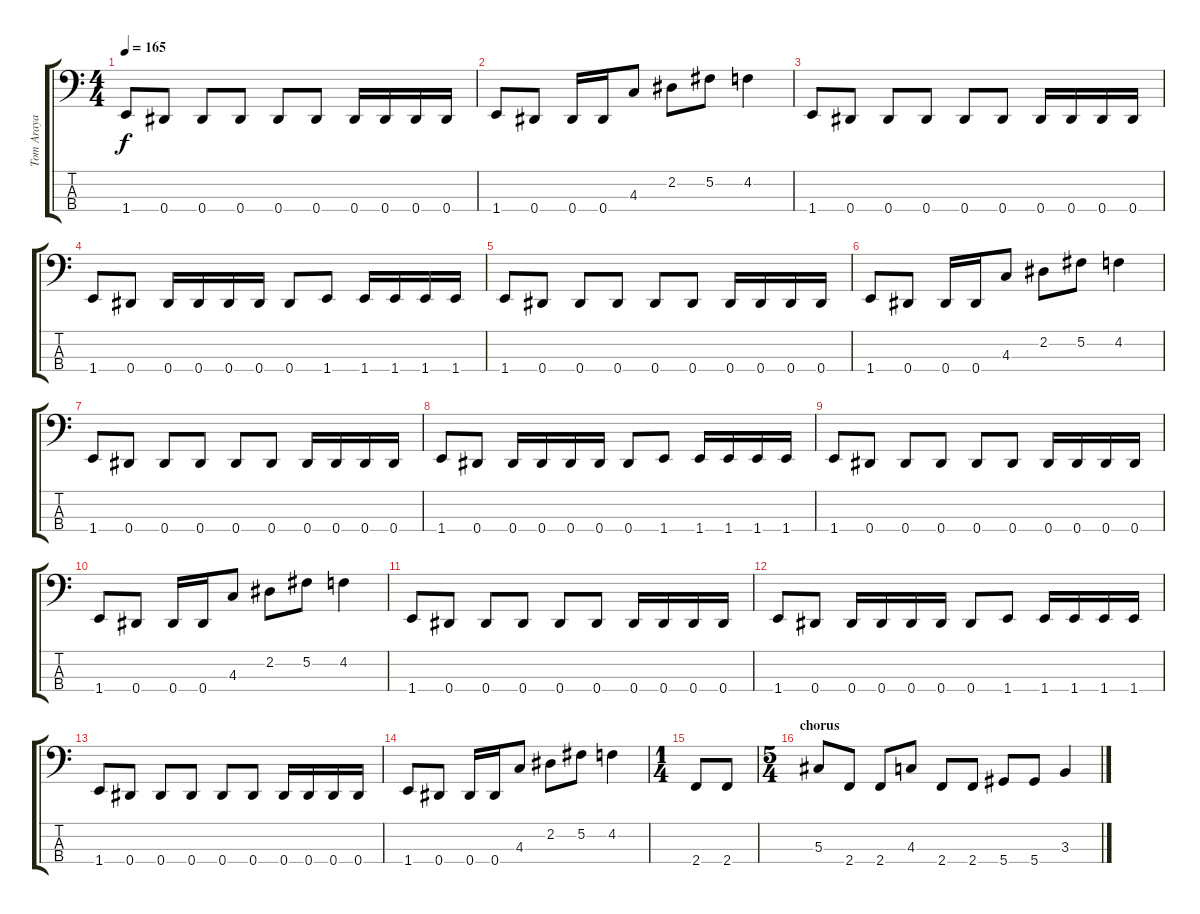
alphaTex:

\track ("Tom Araya" "Tom Araya") {instrument electricbasspick}
\staff {score tabs}
\tuning (Gb2 Db2 Ab1 Eb1) {hide}
\ts (4 4)
\tempo 165
\clef f4
\ks c
1.4.8{dy f} 0.4.8 0.4.8 0.4.8 0.4.8 0.4.8 0.4.16 0.4.16 0.4.16 0.4.16 |
1.4.8 0.4.8 0.4.16 0.4.16 4.3.8 2.2.8 5.2.8 4.2.4 |
1.4.8 0.4.8 0.4.8 0.4.8 0.4.8 0.4.8 0.4.16 0.4.16 0.4.16 0.4.16 |
1.4.8 0.4.8 0.4.16 0.4.16 0.4.16 0.4.16 0.4.8 1.4.8 1.4.16 1.4.16 1.4.16 1.4.16 |
1.4.8 0.4.8 0.4.8 0.4.8 0.4.8 0.4.8 0.4.16 0.4.16 0.4.16 0.4.16 |
1.4.8 0.4.8 0.4.16 0.4.16 4.3.8 2.2.8 5.2.8 4.2.4 |
1.4.8 0.4.8 0.4.8 0.4.8 0.4.8 0.4.8 0.4.16 0.4.16 0.4.16 0.4.16 |
1.4.8 0.4.8 0.4.16 0.4.16 0.4.16 0.4.16 0.4.8 1.4.8 1.4.16 1.4.16 1.4.16 1.4.16 |
1.4.8 0.4.8 0.4.8 0.4.8 0.4.8 0.4.8 0.4.16 0.4.16 0.4.16 0.4.16 |
1.4.8 0.4.8 0.4.16 0.4.16 4.3.8 2.2.8 5.2.8 4.2.4 |
1.4.8 0.4.8 0.4.8 0.4.8 0.4.8 0.4.8 0.4.16 0.4.16 0.4.16 0.4.16 |
1.4.8 0.4.8 0.4.16 0.4.16 0.4.16 0.4.16 0.4.8 1.4.8 1.4.16 1.4.16 1.4.16 1.4.16 |
1.4.8 0.4.8 0.4.8 0.4.8 0.4.8 0.4.8 0.4.16 0.4.16 0.4.16 0.4.16 |
1.4.8 0.4.8 0.4.16 0.4.16 4.3.8 2.2.8 5.2.8 4.2.4 |
\ts (1 4)
2.4.8 2.4.8 |
\ts (5 4)
\section ("" "chorus")
5.3.8 2.4.8 2.4.8 4.3.8 2.4.8 2.4.8 5.4.8 5.4.8 3.3.4
